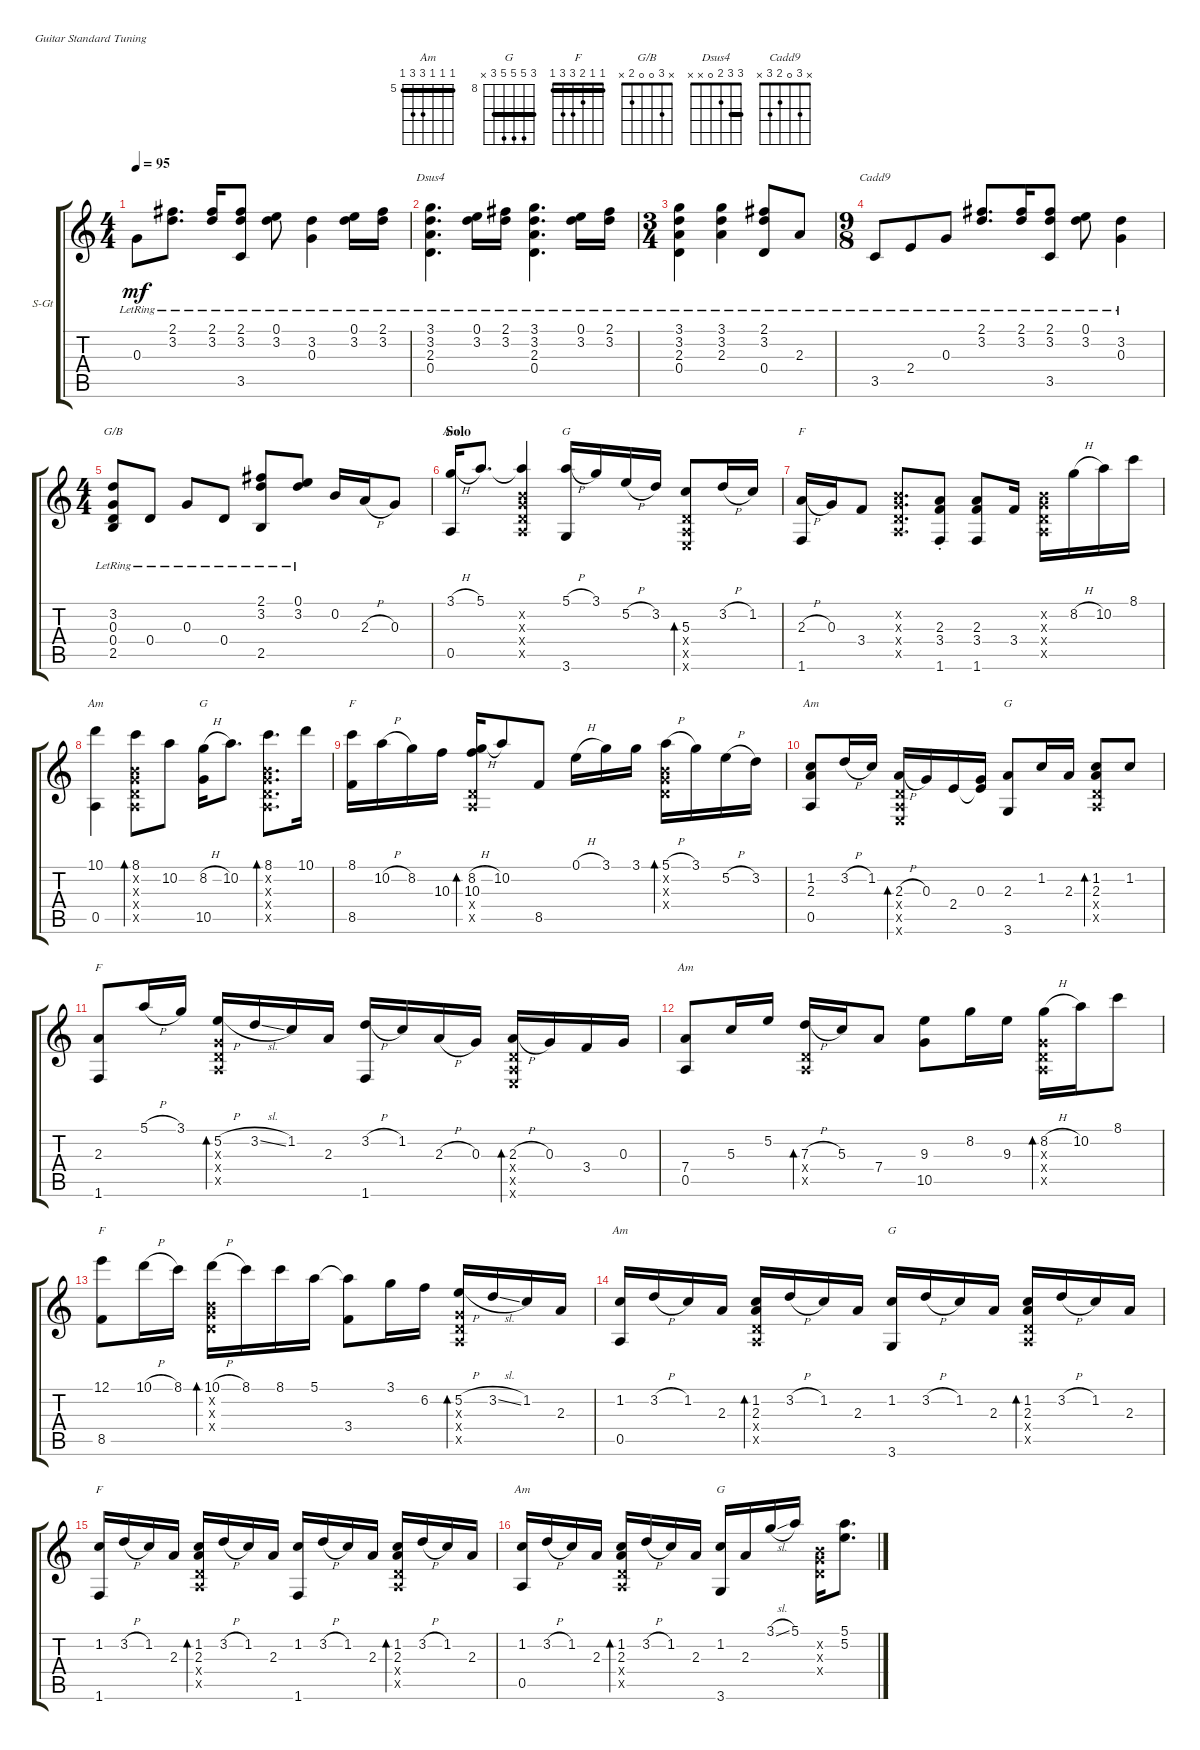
\defaultSystemsLayout 4
\bracketExtendMode groupsimilarinstruments
\firstSystemTrackNameOrientation horizontal
\otherSystemsTrackNameOrientation horizontal
\track ("Steel Guitar" "S-Gt") {instrument acousticguitarsteel}
\staff {score tabs}
\tuning (E4 B3 G3 D3 A2 E2)
\chord ("Am" x 1 2 2 0 x) {showfingering false}
\chord ("G" 3 0 0 0 2 3) {showfingering false}
\chord ("F" 8 10 10 10 8 x) {firstfret 8 showfingering false barre 8}
\chord ("Am" 5 5 5 7 7 5) {firstfret 5 showfingering false barre (5 5 5)}
\chord ("G/B" x 3 0 0 2 x) {showfingering false}
\chord ("Dsus4" 3 3 2 0 x x) {showfingering false barre 3}
\chord ("Cadd9" x 3 0 2 3 x) {showfingering false}
\chord ("G" 3 3 4 5 5 3) {showfingering false barre (3 3)}
\chord ("F" 1 1 2 3 3 1) {showfingering false barre (1 1)}
\chord ("G" 10 12 12 12 10 x) {firstfret 8 showfingering false barre 10}
\ts (4 4)
\tempo 95
\clef g2
\ks aminor
0.3{lr}.8{dy mf} (3.2{lr} 2.1{lr}).8{d} (3.2{lr} 2.1{lr}).16 (3.2{lr} 2.1{lr} 3.5{lr}).8 (3.2{lr} 0.1{lr}).8 (3.2{lr} 0.3{lr}).4 (0.1{lr} 3.2{lr}).16 (2.1{lr} 3.2{lr}).16 |
(3.1{lr} 3.2{lr} 2.3{lr} 0.4{lr}).4{d ch "Dsus4"} (0.1{lr} 3.2{lr}).16 (2.1{lr} 3.2{lr}).16 (3.1{lr} 3.2{lr} 2.3{lr} 0.4{lr}).4{d} (0.1{lr} 3.2{lr}).16 (2.1{lr} 3.2{lr}).16 |
\ts (3 4)
(3.1{lr} 3.2{lr} 2.3{lr} 0.4{lr}).4 (3.1{lr} 3.2{lr} 2.3{lr}).4 (2.1{lr} 3.2{lr} 0.4{lr}).8 2.3{lr}.8 |
\ts (9 8)
3.5{lr}.8{ch "Cadd9"} 2.4{lr}.8 0.3{lr}.8 (3.2{lr} 2.1{lr}).8{d} (3.2{lr} 2.1{lr}).16 (3.2{lr} 2.1{lr} 3.5{lr}).8 (3.2{lr} 0.1{lr}).8 (3.2{lr} 0.3{lr}).4 |
\ts (4 4)
(2.5{lr} 0.4{lr} 0.3{lr} 3.2{lr}).8{ch "G/B"} 0.4{lr}.8 0.3{lr}.8 0.4{lr}.8 (3.2{lr} 2.1{lr} 2.5{lr}).8 (3.2{lr} 0.1{lr}).8 0.2.16 2.3{h}.16 0.3.8 |
\section ("" "Solo")
(3.1{h} 0.5).16{ch "Am"} 5.1.8{d} (0.2{x} 0.3{x} 0.4{x} 0.5{x} 5.1{t}).4 (5.1{h} 3.6).16{ch "G"} 3.1.16 5.2{h}.16 3.2.16 (5.3 0.4{x} 0.5{x} 0.6{x}).8{bd 30} 3.2{h}.16 1.2.16 |
(1.6 2.3{h}).16{ch "F"} 0.3.16 3.4.8 (0.2{x} 0.3{x} 0.4{x} 0.5{x}).8{d} (1.6{st} 3.4{st} 2.3{st}).8 (1.6 3.4 2.3).8 3.4.16 (0.2{x} 0.3{x} 0.4{x} 0.5{x}).16 8.2{h}.16 10.2.16 8.1.16 |
(10.1 0.5).4{ch "Am"} (0.2{x} 0.3{x} 0.4{x} 0.5{x} 8.1).8{bd 30} 10.2.8 (10.5 8.2{h}).16{ch "G"} 10.2.8{d} (0.2{x} 0.3{x} 0.4{x} 0.5{x} 8.1).8{d bd 30} 10.1.16 |
(8.1 8.5).16{ch "F"} 10.2{h}.16 8.2.16 10.3.16 (8.2{h} 10.3 0.4{x} 0.5{x}).16{bd 30} 10.2.8 8.5.8 0.1{h}.16 3.1.16 3.1.16 (5.1{h} 0.2{x} 0.3{x} 0.4{x}).16{bd 30} 3.1.16 5.2{h}.16 3.2.16 |
(1.2 2.3 0.5).8{ch "Am"} 3.2{h}.16 1.2.16 (2.3{h} 0.4{x} 0.5{x} 0.6{x}).16{bd 30} 0.3.16 2.4.16 (0.3 2.4{t}).16 (2.3 3.6).8{ch "G"} 1.2.16 2.3.16 (1.2 2.3 0.4{x} 0.5{x}).8{bd 30} 1.2.8 |
(1.6 2.3).8{ch "F"} 5.1{h}.16 3.1.16 (5.2{h} 0.3{x} 0.4{x} 0.5{x}).16{bd 30} 3.2{sl}.16 1.2.16 2.3.16 (1.6 3.2{h}).16 1.2.16 2.3{h}.16 0.3.16 (2.3{h} 0.4{x} 0.5{x} 0.6{x}).16{bd 30} 0.3.16 3.4.16 0.3.16 |
(0.5 7.4).8{ch "Am"} 5.3.16 5.2.16 (7.3{h} 0.4{x} 0.5{x}).16{bd 30} 5.3.16 7.4.8 (10.5 9.3).8 8.2.16 9.3.16 (8.2{h} 0.3{x} 0.4{x} 0.5{x}).16{bd 30} 10.2.16 8.1.8 |
(8.5 12.1).8{ch "F"} 10.1{h}.16 8.1.16 (10.1{h} 0.2{x} 0.3{x} 0.4{x}).16{bd 30} 8.1.16 8.1.16 5.1.16 (3.4 5.1{t}).8 3.1.16 6.2.16 (5.2{h} 0.3{x} 0.4{x} 0.5{x}).16{bd 30} 3.2{sl}.16 1.2.16 2.3.16 |
(1.2 0.5).16{ch "Am"} 3.2{h}.16 1.2.16 2.3.16 (1.2 2.3 0.4{x} 0.5{x}).16{bd 30} 3.2{h}.16 1.2.16 2.3.16 (1.2 3.6).16{ch "G"} 3.2{h}.16 1.2.16 2.3.16 (1.2 2.3 0.4{x} 0.5{x}).16{bd 30} 3.2{h}.16 1.2.16 2.3.16 |
(1.2 1.6).16{ch "F"} 3.2{h}.16 1.2.16 2.3.16 (1.2 2.3 0.4{x} 0.5{x}).16{bd 30} 3.2{h}.16 1.2.16 2.3.16 (1.2 1.6).16 3.2{h}.16 1.2.16 2.3.16 (1.2 2.3 0.4{x} 0.5{x}).16{bd 30} 3.2{h}.16 1.2.16 2.3.16 |
(1.2 0.5).16{ch "Am"} 3.2{h}.16 1.2.16 2.3.16 (1.2 2.3 0.4{x} 0.5{x}).16{bd 30} 3.2{h}.16 1.2.16 2.3.16 (1.2 3.6).16{ch "G"} 2.3.16 3.1{sl}.16 5.1.16 (0.3{x} 0.4{x} 0.2{x}).16 (5.1 5.2).8{d}
